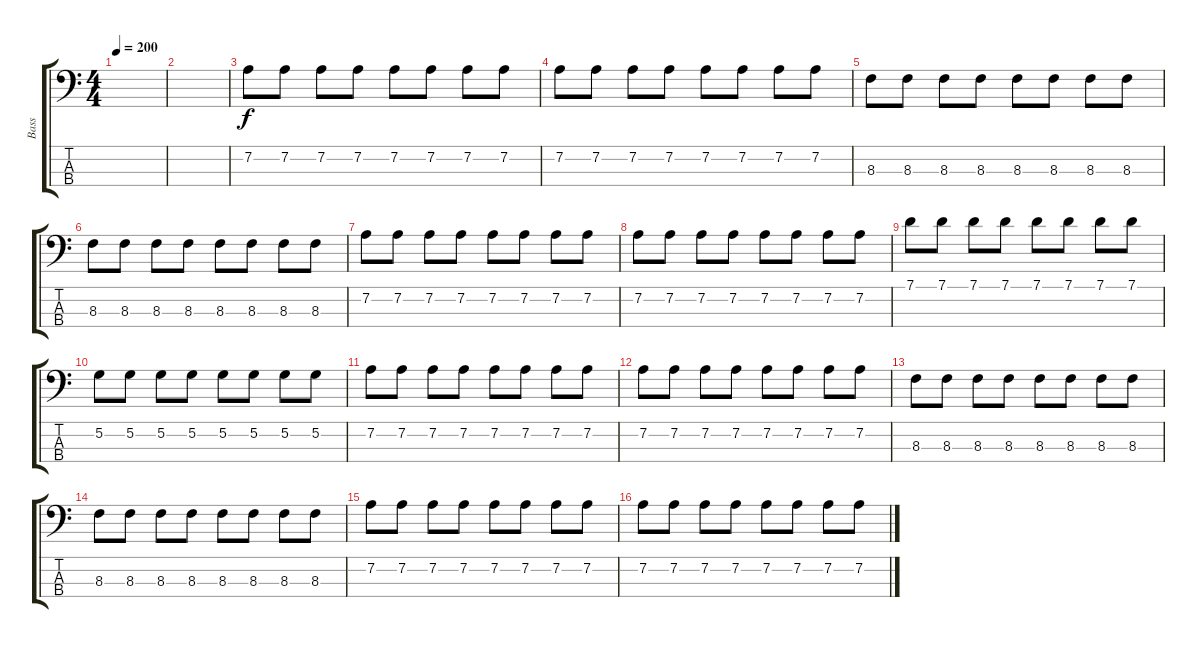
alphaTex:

\track ("Bass" "Bass") {instrument electricbassfinger}
\staff {score tabs}
\tuning (G2 D2 A1 E1) {hide}
\ts (4 4)
\tempo 200
\clef f4
\ks c
|
|
7.2.8 7.2.8 7.2.8 7.2.8 7.2.8 7.2.8 7.2.8 7.2.8 |
7.2.8 7.2.8 7.2.8 7.2.8 7.2.8 7.2.8 7.2.8 7.2.8 |
8.3.8 8.3.8 8.3.8 8.3.8 8.3.8 8.3.8 8.3.8 8.3.8 |
8.3.8 8.3.8 8.3.8 8.3.8 8.3.8 8.3.8 8.3.8 8.3.8 |
7.2.8 7.2.8 7.2.8 7.2.8 7.2.8 7.2.8 7.2.8 7.2.8 |
7.2.8 7.2.8 7.2.8 7.2.8 7.2.8 7.2.8 7.2.8 7.2.8 |
7.1.8 7.1.8 7.1.8 7.1.8 7.1.8 7.1.8 7.1.8 7.1.8 |
5.2.8 5.2.8 5.2.8 5.2.8 5.2.8 5.2.8 5.2.8 5.2.8 |
7.2.8 7.2.8 7.2.8 7.2.8 7.2.8 7.2.8 7.2.8 7.2.8 |
7.2.8 7.2.8 7.2.8 7.2.8 7.2.8 7.2.8 7.2.8 7.2.8 |
8.3.8 8.3.8 8.3.8 8.3.8 8.3.8 8.3.8 8.3.8 8.3.8 |
8.3.8 8.3.8 8.3.8 8.3.8 8.3.8 8.3.8 8.3.8 8.3.8 |
7.2.8 7.2.8 7.2.8 7.2.8 7.2.8 7.2.8 7.2.8 7.2.8 |
7.2.8 7.2.8 7.2.8 7.2.8 7.2.8 7.2.8 7.2.8 7.2.8
